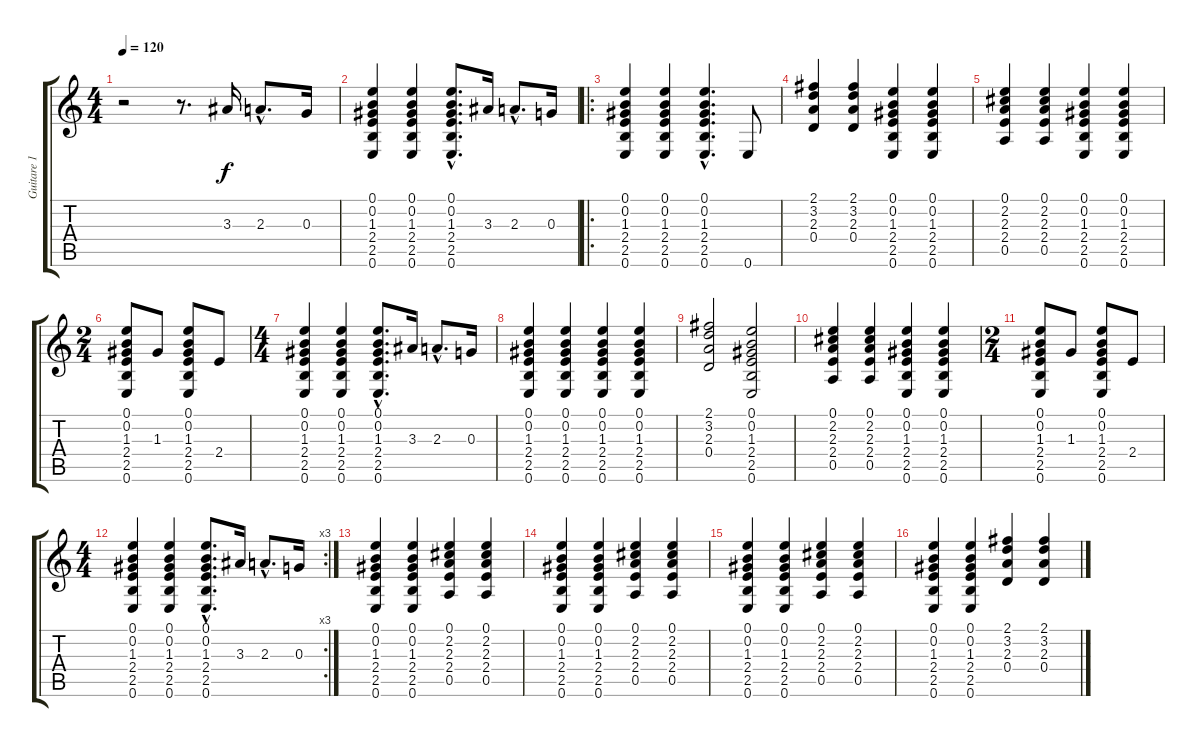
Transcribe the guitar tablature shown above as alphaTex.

\track ("Guitare 1" "Guitare 1") {instrument acousticguitarsteel}
\staff {score tabs}
\tuning (E4 B3 G3 D3 A2 E2) {hide}
\ts (4 4)
\tempo 120
\clef g2
\ks c
r.2{dy f instrument acousticguitarsteel} r.8{d} 3.3.16 2.3{hac}.8{d} 0.3.16 |
(0.1 0.2 1.3 2.4 2.5 0.6).4 (0.1 0.2 1.3 2.4 2.5 0.6).4 (0.1{hac} 0.2{hac} 1.3{hac} 2.4{hac} 2.5{hac} 0.6{hac}).8{d} 3.3.16 2.3{hac}.8{d} 0.3.16 |
\ro
(0.1 0.2 1.3 2.4 2.5 0.6).4 (0.1 0.2 1.3 2.4 2.5 0.6).4 (0.1{hac} 0.2{hac} 1.3{hac} 2.4{hac} 2.5{hac} 0.6{hac}).4{d} 0.6.8 |
(2.1 3.2 2.3 0.4).4 (2.1 3.2 2.3 0.4).4 (0.1 0.2 1.3 2.4 2.5 0.6).4 (0.1 0.2 1.3 2.4 2.5 0.6).4 |
(0.1 2.2 2.3 2.4 0.5).4 (0.1 2.2 2.3 2.4 0.5).4 (0.1 0.2 1.3 2.4 2.5 0.6).4 (0.1 0.2 1.3 2.4 2.5 0.6).4 |
\ts (2 4)
(0.1 0.2 1.3 2.4 2.5 0.6).8 1.3.8 (0.1 0.2 1.3 2.4 2.5 0.6).8 2.4.8 |
\ts (4 4)
(0.1 0.2 1.3 2.4 2.5 0.6).4 (0.1 0.2 1.3 2.4 2.5 0.6).4 (0.1{hac} 0.2{hac} 1.3{hac} 2.4{hac} 2.5{hac} 0.6{hac}).8{d} 3.3.16 2.3{hac}.8{d} 0.3.16 |
(0.1 0.2 1.3 2.4 2.5 0.6).4 (0.1 0.2 1.3 2.4 2.5 0.6).4 (0.1 0.2 1.3 2.4 2.5 0.6).4 (0.1 0.2 1.3 2.4 2.5 0.6).4 |
(2.1 3.2 2.3 0.4).2 (0.1 0.2 1.3 2.4 2.5 0.6).2 |
(0.1 2.2 2.3 2.4 0.5).4 (0.1 2.2 2.3 2.4 0.5).4 (0.1 0.2 1.3 2.4 2.5 0.6).4 (0.1 0.2 1.3 2.4 2.5 0.6).4 |
\ts (2 4)
(0.1 0.2 1.3 2.4 2.5 0.6).8 1.3.8 (0.1 0.2 1.3 2.4 2.5 0.6).8 2.4.8 |
\rc 3
\ts (4 4)
(0.1 0.2 1.3 2.4 2.5 0.6).4 (0.1 0.2 1.3 2.4 2.5 0.6).4 (0.1{hac} 0.2{hac} 1.3{hac} 2.4{hac} 2.5{hac} 0.6{hac}).8{d} 3.3.16 2.3{hac}.8{d} 0.3.16 |
(0.1 0.2 1.3 2.4 2.5 0.6).4 (0.1 0.2 1.3 2.4 2.5 0.6).4 (0.1 2.2 2.3 2.4 0.5).4 (0.1 2.2 2.3 2.4 0.5).4 |
(0.1 0.2 1.3 2.4 2.5 0.6).4 (0.1 0.2 1.3 2.4 2.5 0.6).4 (0.1 2.2 2.3 2.4 0.5).4 (0.1 2.2 2.3 2.4 0.5).4 |
(0.1 0.2 1.3 2.4 2.5 0.6).4 (0.1 0.2 1.3 2.4 2.5 0.6).4 (0.1 2.2 2.3 2.4 0.5).4 (0.1 2.2 2.3 2.4 0.5).4 |
(0.1 0.2 1.3 2.4 2.5 0.6).4 (0.1 0.2 1.3 2.4 2.5 0.6).4 (2.1 3.2 2.3 0.4).4 (2.1 3.2 2.3 0.4).4
